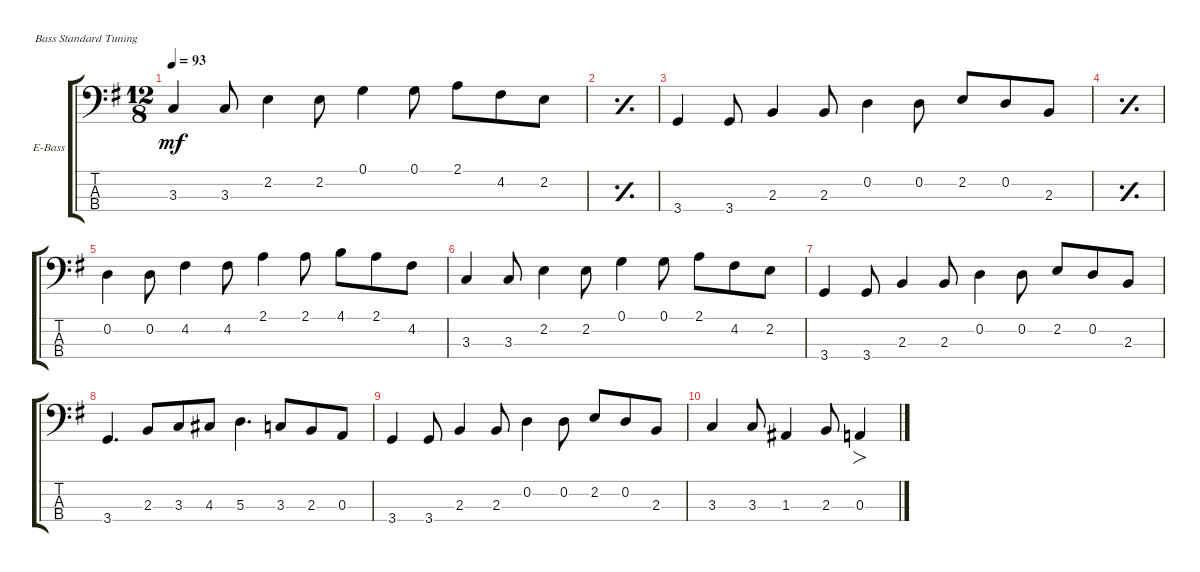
\defaultSystemsLayout 4
\bracketExtendMode groupsimilarinstruments
\firstSystemTrackNameOrientation horizontal
\otherSystemsTrackNameOrientation horizontal
\track ("Electric Bass" "E-Bass") {instrument electricbassfinger}
\staff {score tabs}
\tuning (G2 D2 A1 E1)
\ts (12 8)
\tempo 93
\clef f4
\ks eminor
3.3.4{dy mf} 3.3.8 2.2.4 2.2.8 0.1.4 0.1.8 2.1.8 4.2.8 2.2.8 |
\simile simple
|
\simile none
3.4.4 3.4.8 2.3.4 2.3.8 0.2.4 0.2.8 2.2.8 0.2.8 2.3.8 |
\simile simple
|
\simile none
0.2.4 0.2.8 4.2.4 4.2.8 2.1.4 2.1.8 4.1.8 2.1.8 4.2.8 |
3.3.4 3.3.8 2.2.4 2.2.8 0.1.4 0.1.8 2.1.8 4.2.8 2.2.8 |
3.4.4 3.4.8 2.3.4 2.3.8 0.2.4 0.2.8 2.2.8 0.2.8 2.3.8 |
3.4.4{d} 2.3.8 3.3.8 4.3.8 5.3.4{d} 3.3.8 2.3.8 0.3.8 |
3.4.4 3.4.8 2.3.4 2.3.8 0.2.4 0.2.8 2.2.8 0.2.8 2.3.8 |
3.3.4 3.3.8 1.3.4 2.3.8 0.3.4{fo}
